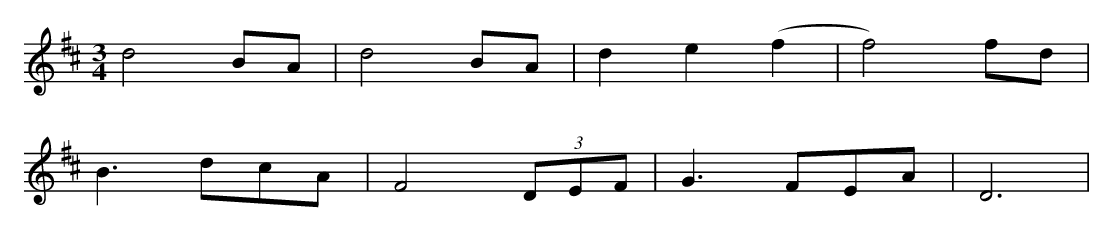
X:1
M:3/4
K:D
d4BA|d4BA|d2e2(f2|f4) fd|
B3dcA|F4 (3DEF|G3 FEA|D6|
